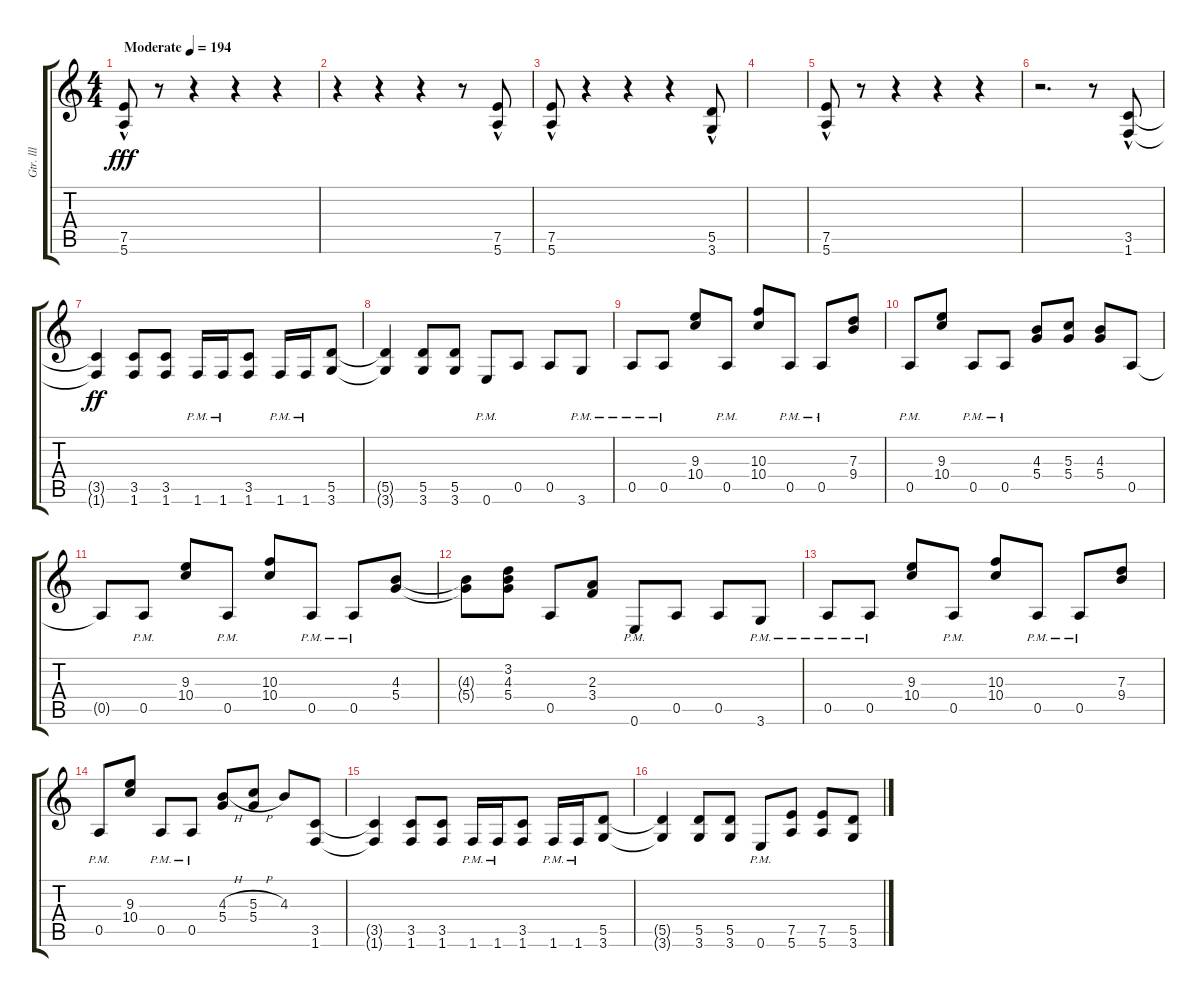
\track ("Gtr. lll" "Gtr. lll") {instrument distortionguitar}
\staff {score tabs}
\tuning (E4 B3 G3 D3 A2 E2) {hide}
\ts (4 4)
\tempo (194 "Moderate")
\clef g2
\ks c
(7.5{hac} 5.6{hac}).8{dy fff volume 12 instrument distortionguitar} r.8 r.4 r.4 r.4 |
r.4 r.4 r.4 r.8 (7.5{hac} 5.6{hac}).8 |
(7.5{hac} 5.6{hac}).8 r.4 r.4 r.4 (5.5{hac} 3.6{hac}).8 |
|
(7.5{hac} 5.6{hac}).8 r.8 r.4 r.4 r.4 |
r.2{d} r.8 (3.5{hac} 1.6{hac}).8 |
(3.5{t} 1.6{t}).4{dy ff} (3.5 1.6).8 (3.5 1.6).8 1.6{pm}.16 1.6{pm}.16 (3.5 1.6).8 1.6{pm}.16 1.6{pm}.16 (5.5 3.6).8 |
(5.5{t} 3.6{t}).4 (5.5 3.6).8 (5.5 3.6).8 0.6{pm}.8 0.5.8 0.5.8 3.6{pm}.8 |
0.5{pm}.8 0.5{pm}.8 (9.3 10.4).8 0.5{pm}.8 (10.3 10.4).8 0.5{pm}.8 0.5{pm}.8 (7.3 9.4).8 |
0.5{pm}.8 (9.3 10.4).8 0.5{pm}.8 0.5{pm}.8 (4.3 5.4).8 (5.3 5.4).8 (4.3 5.4).8 0.5.8 |
0.5{t}.8 0.5{pm}.8 (9.3 10.4).8 0.5{pm}.8 (10.3 10.4).8 0.5{pm}.8 0.5{pm}.8 (4.3 5.4).8 |
(4.3{t} 5.4{t}).8 (3.2 4.3 5.4).8 0.5.8 (2.3 3.4).8 0.6{pm}.8 0.5.8 0.5.8 3.6{pm}.8 |
0.5{pm}.8 0.5{pm}.8 (9.3 10.4).8 0.5{pm}.8 (10.3 10.4).8 0.5{pm}.8 0.5{pm}.8 (7.3 9.4).8 |
0.5{pm}.8 (9.3 10.4).8 0.5{pm}.8 0.5{pm}.8 (4.3{h} 5.4).8 (5.3{h} 5.4).8 4.3.8 (3.5 1.6).8 |
(3.5{t} 1.6{t}).4 (3.5 1.6).8 (3.5 1.6).8 1.6{pm}.16 1.6{pm}.16 (3.5 1.6).8 1.6{pm}.16 1.6{pm}.16 (5.5 3.6).8 |
(5.5{t} 3.6{t}).4 (5.5 3.6).8 (5.5 3.6).8 0.6{pm}.8 (7.5 5.6).8 (7.5 5.6).8 (5.5 3.6).8
